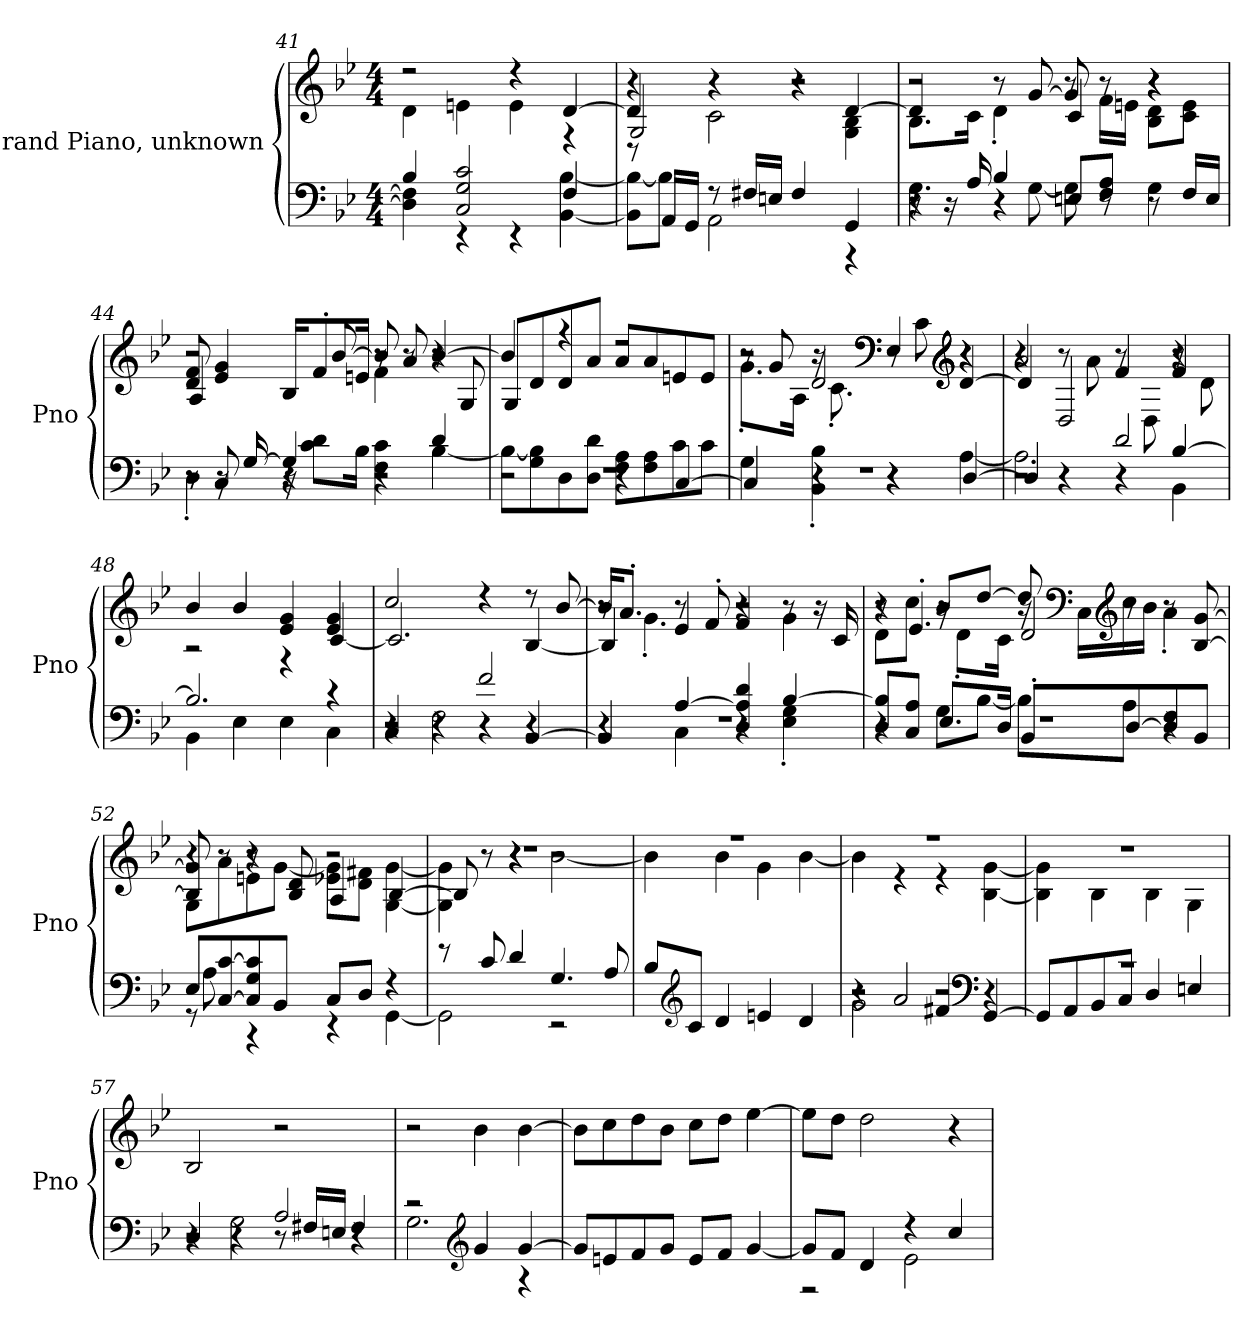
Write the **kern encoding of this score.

**kern	**kern
*part1	*part1
*staff2	*staff1
*I"Grand Piano, unknown	*
*I'Pno	*
*clefF4	*clefG2
*k[b-e-]	*k[b-e-]
*M4/4	*M4/4
=41	=41
*^	*^
4B-/	4D\] 4F\]	2r	4d\
2C/ 2G/ 2c/	4r	.	4en\
.	4r	4r	4e\
4F/	[4BB-\ [4B-\	[4d/	4r
!!LO:LB:g=z
=42	=42	=42	=42
*	*	*	*^
8r	8BB-\] 8B-\_L	4d/]	4r	2G/
16AA/LL	8B-\J]	.	.	.
16GG/JJ	.	.	.	.
8r	2AA\	4r	2c\	.
16F#X/LL	.	.	.	.
16En/JJ	.	.	.	.
4F#/	.	4r	.	2r
4GG/	4r	[4d/	4G\ 4B-\	.
=43	=43	=43	=43	=43
*	*^	*	*	*
4r	4.G\	8r	4d/]	8.B-\L	2r
.	.	16r	.	.	.
.	.	16A/	.	16c\Jk	.
4B-/	.	4r	8r	4d'\	.
.	[8G\	.	[8g/	.	.
2r	8G\]	8En/L	8g/]	8r	4c/
.	8r	8F/ 8A/J	8r	16f\LL	.
.	.	.	.	16en\JJ	.
.	4G\	8r	4r	8B-\ 8d\L	4r
.	.	16F/LL	.	8c\ 8e\J	.
.	.	16E/JJ	.	.	.
=44	=44	=44	=44	=44	=44
8r	4D'\	8r	8d/ 8f/	2r	4A/
16r	.	8C/	4e-/ 4g/	.	.
[16G/	.	.	.	.	.
4G/]	16r	4r	.	.	16B-/KL
.	8c\ 8d\L	.	.	.	8f'/
.	.	.	[8b-/	.	.
.	16B-\Jk	.	.	.	16en/Jk
4r	4F\ 4c\	2r	8b-/]	4f\	8r
.	.	.	8r	.	8a/
4d/	[4B-\	.	[4b-/	4r	8r
.	.	.	.	.	8G/
*	*	*	*	*v	*v
!!LO:LB:g=z
=45	=45	=45	=45	=45
1r	8B-\L_	2r	4b-/]	8G/L
.	8G\ 8B-\]	.	.	8d/
.	8D\	.	4r	8d/
.	8D\ 8d\J	.	.	8a/J
.	8F\ 8A\L	4r	2r	8a/L
.	8F\ 8A\	.	.	8a/
.	8c\	[4C/	.	8en/
.	8c\J	.	.	8e/J
=46	=46	=46	=46	=46
*	*	*	*	*^
1r	4G\	4C/]	2r	8.g'\L	8r
.	.	.	.	.	8g/
.	.	.	.	16A\Jk	.
.	4BB-\' 4B-\'	4r	.	16r	2d/
.	.	.	.	8.c'\	.
*	*	*	*clefF4	*	*
.	4r	4r	4E-/	8r	.
.	.	.	.	8c\	.
*	*	*	*clefG2	*	*
.	[4A\	[4D/	4r	4r	[4d/
=47	=47	=47	=47	=47	=47
2r	2.A\]	4D/]	2a/	4r	4d/]
.	.	4r	.	8r	2D/
.	.	.	.	8a\	.
4r	.	2d/	4f/	8r	.
.	.	.	.	8D\	.
[4B-/	4BB-\	.	4f/	8r	4r
.	.	.	.	8d\	.
*	*v	*v	*	*	*
*	*	*	*v	*v
=48	=48	=48	=48
2.B-/]	4BB-\	4b-/	2r
.	4E-\	4b-/	.
.	4E-\	4e-/ 4g/	4r
4r	4C\	4e-/ 4g/	[4c/
=49	=49	=49	=49
*	*^	*	*
2r	4r	4C/	2cc/	2.c/]
.	2F\	4r	.	.
2f/	.	4r	4r	.
.	4r	[4BB-/	8r	[4B-/
.	.	.	[8b-/	.
!!LO:PB:g=z
=50	=50	=50	=50	=50
*	*	*	*	*^
1r	4r	4BB-/]	16b-/KL]	8r	4B-/]
.	.	.	8.a'/J	.	.
.	.	.	.	4.g'\	.
.	4C\	[4A/	8r	.	4e-/
.	.	.	8f'/	.	.
.	4r	4D/ 4A/] 4d/	4f/	4r	2r
.	4E-\' 4G\'	[4B-/	8r	4g\	.
.	.	.	16r	.	.
.	.	.	16c/	.	.
=51	=51	=51	=51	=51	=51
1r	4r	8D/ 8B-/]L	4r	8d\L	8r
.	.	8C/ 8A/J	.	8cc\J	4.e-'/
.	8G\L	8.E-/L	8b-/L	16r	.
.	.	.	.	8d'\L	.
.	[8B-\J	.	[8dd/J	.	.
.	.	16D/Jk	.	16c\Jk	.
.	8B-\L]	8BB-'/L	8dd/]	16r	2d/
*	*	*	*clefF4	*	*
.	.	.	.	16C\LL	.
*	*	*	*clefG2	*	*
.	8A\J	[8D/	8r	16cc\	.
.	.	.	.	16b-\JJ	.
.	4r	8D/] 8F/	8r	4a'\	.
.	.	8BB-/J	[8B-/ [8g/	.	.
*	*v	*v	*	*	*
=52	=52	=52	=52	=52
8E-/L	8r	8B-/] 8g/]	8G\L	4r
[8C/ [8c/	8A\	8r	8a\	.
8C/] 8G/ 8c/]	4r	4r	8en\	8r
8BB-/J	.	.	[8g\J	8B-/ 8d/
8C/L	4r	2r	8e-X\ 8g\]L	4A/
8D/J	.	.	8d\ 8f#X\J	.
4r	[4GG\	.	[4G\ [4g\	[4B-/
!!LO:LB:g=z	!!	!!
=53	=53	=53	=53	=53
8r	2GG\]	1r	4G\] 4g\]	8B-/]
8c/	.	.	.	8r
4d/	.	.	4r	4r
4.G/	2r	.	[2b-\	2r
8A/	.	.	.	.
*v	*v	*	*	*
*	*	*v	*v
=54	=54	=54
8B-/L	1r	4b-\]
*clefG2	*	*
8c/J	.	.
4d/	.	4b-\
4en/	.	4g\
4d/	.	[4b-\
=55	=55	=55
*^	*	*
*	*^	*	*
4r	2g\	2r	1r	4b-\]
2a/	.	.	.	4r
.	2r	4f#X/	.	4r
*clefF4	*	*	*	*
4r	.	[4GG/	.	[4B-\ [4g\
*	*v	*v	*	*
=56	=56	=56	=56
1r	8GG/L]	1r	4B-\] 4g\]
.	8AA/	.	.
.	8BB-/	.	4B-\
.	8C/J	.	.
.	4D/	.	4B-\
.	4En/	.	4G\
*	*	*v	*v
=57	=57	=57
*	*^	*
2r	4r	4D/	2B-/
.	2G\	4r	.
2A/	.	8r	2r
.	.	16F#X/LL	.
.	.	16En/JJ	.
.	4r	4F#/	.
*	*v	*v	*
=58	=58	=58
2r	2.G\	2r
*clefG2	*	*
4g/	.	4b-\
[4g/	4r	[4b-\
*v	*v	*
!!LO:LB:g=z
=59	=59
8g/L]	8b-\L]
8en/	8cc\
8f/	8dd\
8g/J	8b-\J
8e/L	8cc\L
8f/J	8dd\J
[4g/	[4ee-\
=60	=60
*^	*
8g/L]	2r	8ee-\L]
8f/J	.	8dd\J
4d/	.	2dd\
4r	2e-\	.
4cc/	.	4r
*v	*v	*
=	=
*-	*-
